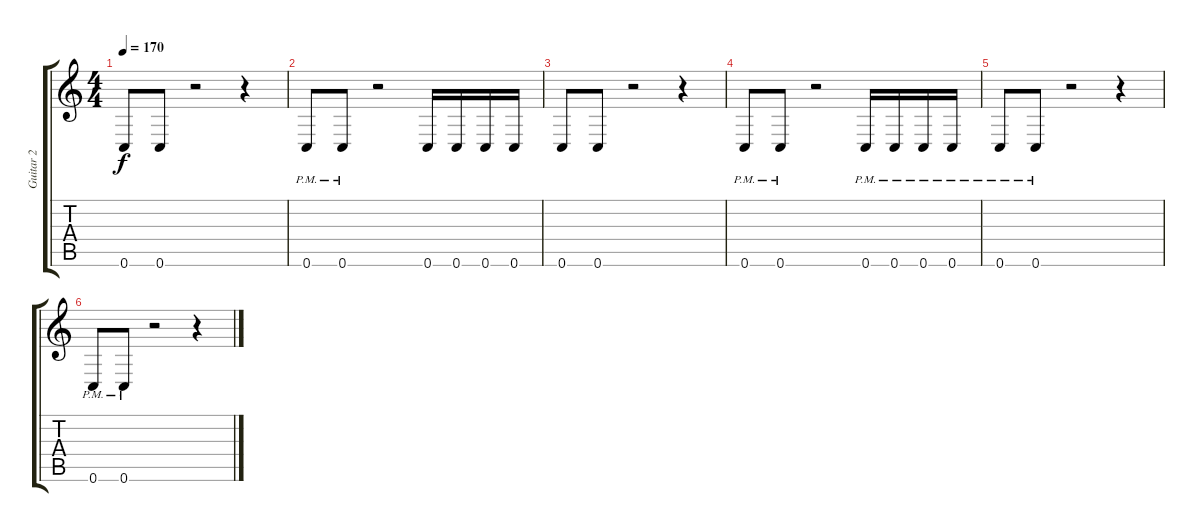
\track ("Guitar 2" "Guitar 2") {instrument overdrivenguitar}
\staff {score tabs}
\tuning (D4 A3 F3 C3 G2 C2) {hide}
\ts (4 4)
\tempo 170
\clef g2
\ks c
0.6.8{dy f} 0.6.8 r.2 r.4 |
0.6{pm}.8 0.6{pm}.8 r.2 0.6.16 0.6.16 0.6.16 0.6.16 |
0.6.8 0.6.8 r.2 r.4 |
0.6{pm}.8 0.6{pm}.8 r.2 0.6{pm}.16 0.6{pm}.16 0.6{pm}.16 0.6{pm}.16 |
0.6{pm}.8 0.6{pm}.8 r.2 r.4 |
0.6{pm}.8 0.6{pm}.8 r.2 r.4
